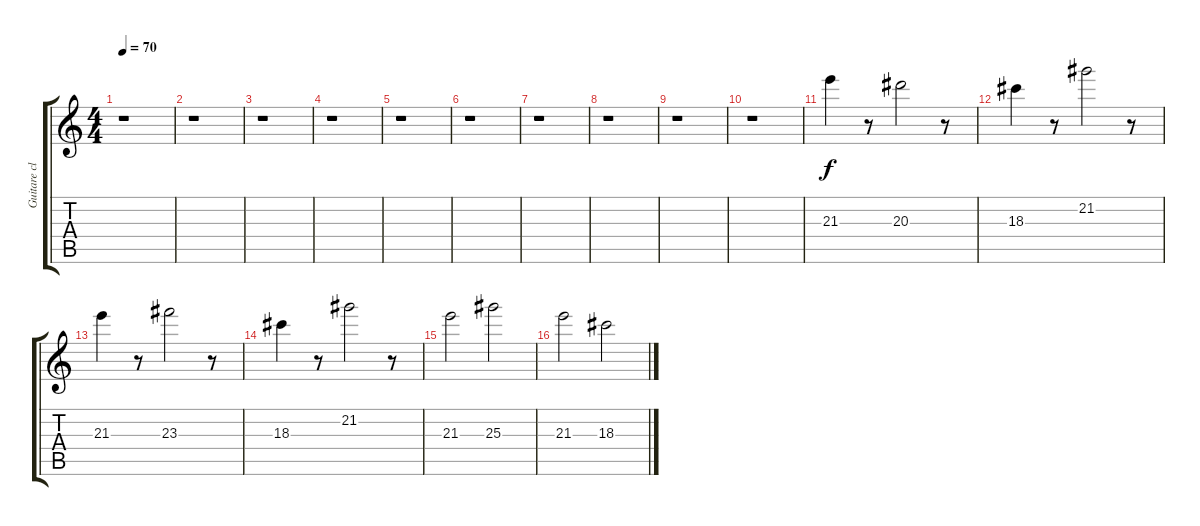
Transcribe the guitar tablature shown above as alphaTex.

\track ("Guitare claire 1" "Guitare cl") {instrument electricguitarjazz}
\staff {score tabs}
\tuning (E4 B3 G3 D3 A2 E2) {hide}
\ts (4 4)
\tempo 70
\clef g2
\ks c
r.1{dy f} |
r.1 |
r.1 |
r.1 |
r.1 |
r.1 |
r.1 |
r.1 |
r.1 |
r.1 |
21.3.4 r.8 20.3.2 r.8 |
18.3.4 r.8 21.2.2 r.8 |
21.3.4 r.8 23.3.2 r.8 |
18.3.4 r.8 21.2.2 r.8 |
21.3.2 25.3.2 |
21.3.2 18.3.2
